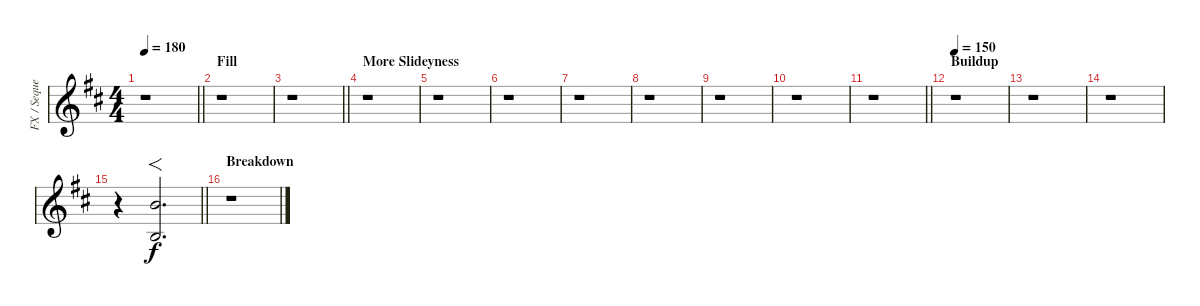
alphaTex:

\track ("FX / Sequencer" "FX / Seque") {instrument reversecymbal}
\staff {score}
\tuning (Db4 Ab3 E3 B2 Gb2 B1) {hide}
\ts (4 4)
\tempo 180
\clef g2
\barLineRight lightlight
\ks d
r.1{dy f} |
\section ("" "Fill")
r.1 |
\barLineRight lightlight
r.1 |
\section ("" "More Slideyness")
r.1 |
r.1 |
r.1 |
r.1 |
r.1 |
r.1 |
r.1 |
\barLineRight lightlight
r.1 |
\section ("" "Buildup")
\tempo 150
r.1 |
r.1 |
r.1 |
\barLineRight lightlight
r.4 (10.1 7.3).2{f d} |
\section ("" "Breakdown")
r.1
